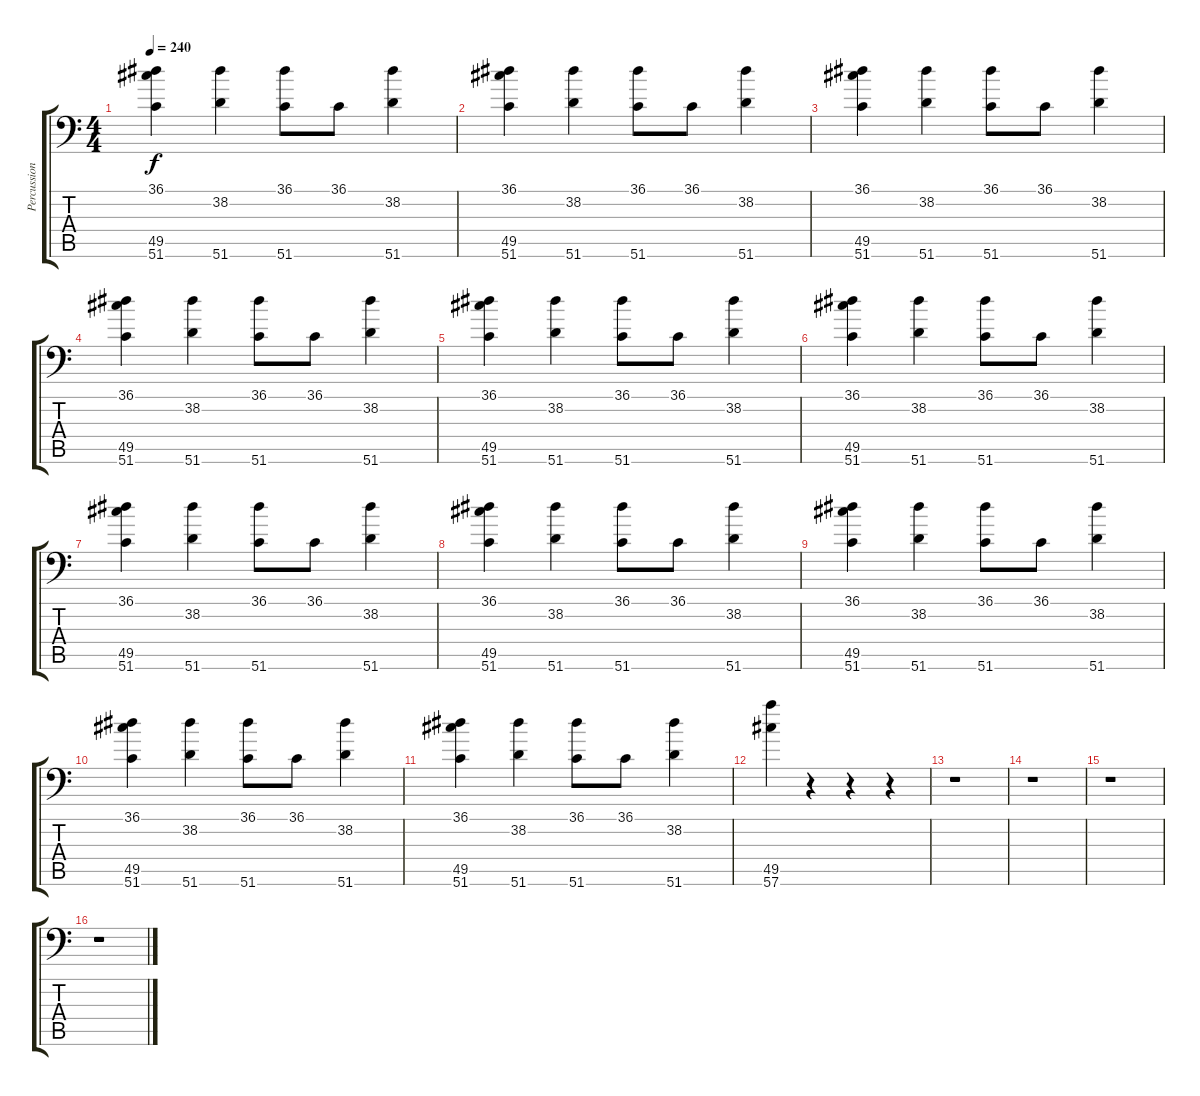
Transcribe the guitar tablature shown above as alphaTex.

\track ("Percussion" "Percussion") {instrument acousticgrandpiano}
\staff {score tabs}
\tuning (C-1 C-1 C-1 C-1 C-1 C-1) {hide}
\ts (4 4)
\tempo 240
\clef f4
\ks c
(36.1 49.5 51.6).4{dy f} (38.2 51.6).4 (36.1 51.6).8 36.1.8 (38.2 51.6).4 |
(36.1 49.5 51.6).4 (38.2 51.6).4 (36.1 51.6).8 36.1.8 (38.2 51.6).4 |
(36.1 49.5 51.6).4 (38.2 51.6).4 (36.1 51.6).8 36.1.8 (38.2 51.6).4 |
(36.1 49.5 51.6).4 (38.2 51.6).4 (36.1 51.6).8 36.1.8 (38.2 51.6).4 |
(36.1 49.5 51.6).4 (38.2 51.6).4 (36.1 51.6).8 36.1.8 (38.2 51.6).4 |
(36.1 49.5 51.6).4 (38.2 51.6).4 (36.1 51.6).8 36.1.8 (38.2 51.6).4 |
(36.1 49.5 51.6).4 (38.2 51.6).4 (36.1 51.6).8 36.1.8 (38.2 51.6).4 |
(36.1 49.5 51.6).4 (38.2 51.6).4 (36.1 51.6).8 36.1.8 (38.2 51.6).4 |
(36.1 49.5 51.6).4 (38.2 51.6).4 (36.1 51.6).8 36.1.8 (38.2 51.6).4 |
(36.1 49.5 51.6).4 (38.2 51.6).4 (36.1 51.6).8 36.1.8 (38.2 51.6).4 |
(36.1 49.5 51.6).4 (38.2 51.6).4 (36.1 51.6).8 36.1.8 (38.2 51.6).4 |
(49.5 57.6).4 r.4 r.4 r.4 |
r.1 |
r.1 |
r.1 |
r.1
